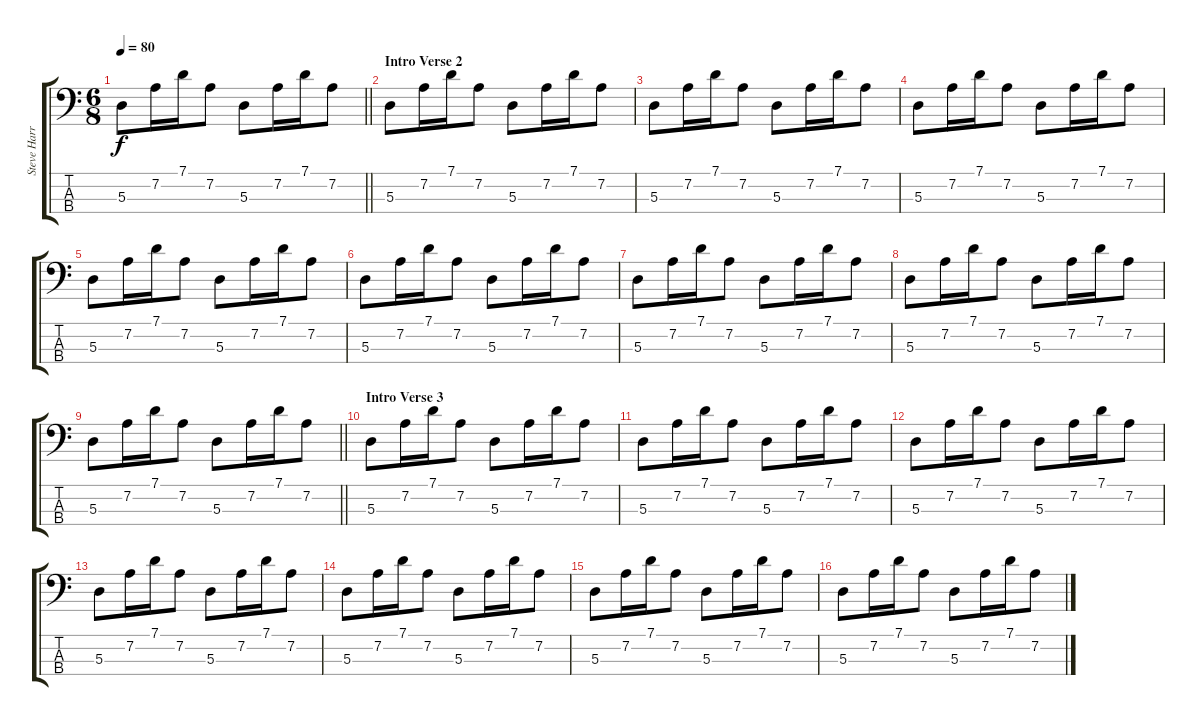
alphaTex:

\track ("Steve Harris" "Steve Harr") {instrument electricbassfinger}
\staff {score tabs}
\tuning (G2 D2 A1 E1) {hide}
\ts (6 8)
\tempo 80
\clef f4
\barLineRight lightlight
\ks c
5.3.8{dy f} 7.2.16 7.1.16 7.2.8 5.3.8 7.2.16 7.1.16 7.2.8 |
\section ("" "Intro Verse 2")
5.3.8 7.2.16 7.1.16 7.2.8 5.3.8 7.2.16 7.1.16 7.2.8 |
5.3.8 7.2.16 7.1.16 7.2.8 5.3.8 7.2.16 7.1.16 7.2.8 |
5.3.8 7.2.16 7.1.16 7.2.8 5.3.8 7.2.16 7.1.16 7.2.8 |
5.3.8 7.2.16 7.1.16 7.2.8 5.3.8 7.2.16 7.1.16 7.2.8 |
5.3.8 7.2.16 7.1.16 7.2.8 5.3.8 7.2.16 7.1.16 7.2.8 |
5.3.8 7.2.16 7.1.16 7.2.8 5.3.8 7.2.16 7.1.16 7.2.8 |
5.3.8 7.2.16 7.1.16 7.2.8 5.3.8 7.2.16 7.1.16 7.2.8 |
\barLineRight lightlight
5.3.8 7.2.16 7.1.16 7.2.8 5.3.8 7.2.16 7.1.16 7.2.8 |
\section ("" "Intro Verse 3")
5.3.8 7.2.16 7.1.16 7.2.8 5.3.8 7.2.16 7.1.16 7.2.8 |
5.3.8 7.2.16 7.1.16 7.2.8 5.3.8 7.2.16 7.1.16 7.2.8 |
5.3.8 7.2.16 7.1.16 7.2.8 5.3.8 7.2.16 7.1.16 7.2.8 |
5.3.8 7.2.16 7.1.16 7.2.8 5.3.8 7.2.16 7.1.16 7.2.8 |
5.3.8 7.2.16 7.1.16 7.2.8 5.3.8 7.2.16 7.1.16 7.2.8 |
5.3.8 7.2.16 7.1.16 7.2.8 5.3.8 7.2.16 7.1.16 7.2.8 |
5.3.8 7.2.16 7.1.16 7.2.8 5.3.8 7.2.16 7.1.16 7.2.8
